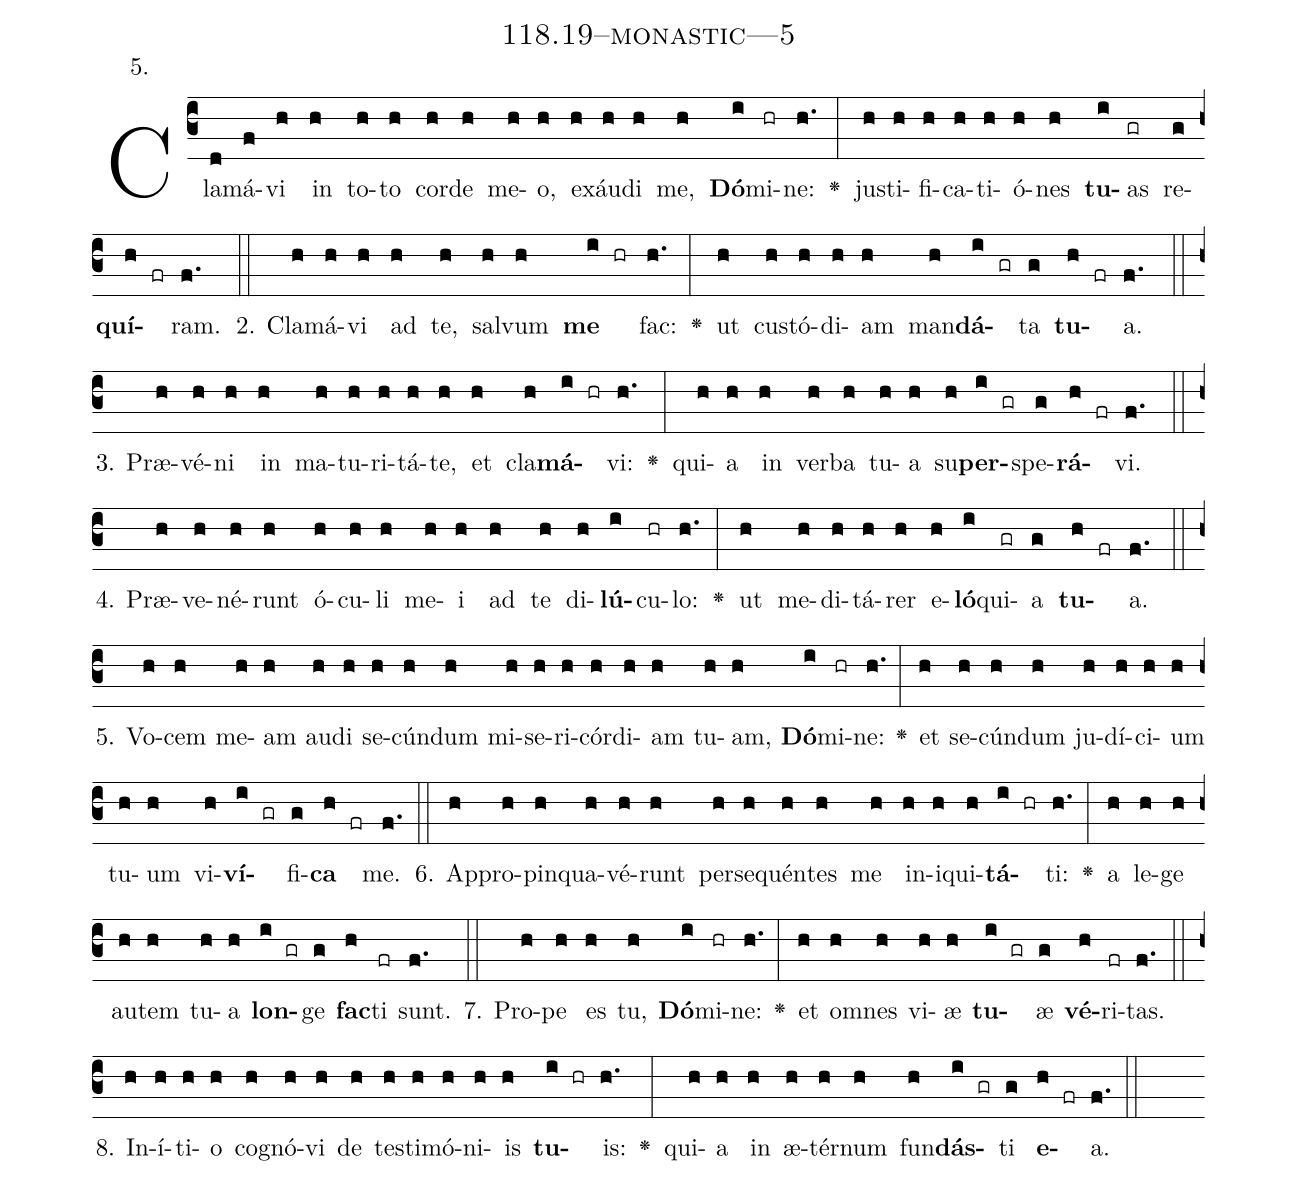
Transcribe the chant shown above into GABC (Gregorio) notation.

name: 118.19--monastic---5;
annotation: 5.;
%%
(c3)Cla(d)má(f)vi(h) in(h) to(h)to(h) cor(h)de(h) me(h)o,(h) ex(h)áu(h)di(h) me,(h) <b>Dó</b>(i)mi(hr)ne:(h.) <v>\greheightstar</v>(:) jus(h)ti(h)fi(h)ca(h)ti(h)ó(h)nes(h) <b>tu</b>(i)as(gr) re(g)<b>quí</b>(h fr)ram.(f.) (::)
2. Cla(h)má(h)vi(h) ad(h) te,(h) sal(h)vum(h) <b>me</b>(i hr) fac:(h.) <v>\greheightstar</v>(:) ut(h) cus(h)tó(h)di(h)am(h) man(h)<b>dá</b>(i gr)ta(g) <b>tu</b>(h fr)a.(f.) (::)
3. Præ(h)vé(h)ni(h) in(h) ma(h)tu(h)ri(h)tá(h)te,(h) et(h) cla(h)<b>má</b>(i hr)vi:(h.) <v>\greheightstar</v>(:) qui(h)a(h) in(h) ver(h)ba(h) tu(h)a(h) su(h)<b>per</b>(i gr)spe(g)<b>rá</b>(h fr)vi.(f.) (::)
4. Præ(h)ve(h)né(h)runt(h) ó(h)cu(h)li(h) me(h)i(h) ad(h) te(h) di(h)<b>lú</b>(i)cu(hr)lo:(h.) <v>\greheightstar</v>(:) ut(h) me(h)di(h)tá(h)rer(h) e(h)<b>ló</b>(i)qui(gr)a(g) <b>tu</b>(h fr)a.(f.) (::)
5. Vo(h)cem(h) me(h)am(h) au(h)di(h) se(h)cún(h)dum(h) mi(h)se(h)ri(h)cór(h)di(h)am(h) tu(h)am,(h) <b>Dó</b>(i)mi(hr)ne:(h.) <v>\greheightstar</v>(:) et(h) se(h)cún(h)dum(h) ju(h)dí(h)ci(h)um(h) tu(h)um(h) vi(h)<b>ví</b>(i gr)fi(g)<b>ca</b>(h fr) me.(f.) (::)
6. Ap(h)pro(h)pin(h)qua(h)vé(h)runt(h) per(h)se(h)quén(h)tes(h) me(h) in(h)i(h)qui(h)<b>tá</b>(i hr)ti:(h.) <v>\greheightstar</v>(:) a(h) le(h)ge(h) au(h)tem(h) tu(h)a(h) <b>lon</b>(i gr)ge(g) <b>fac</b>(h)ti(fr) sunt.(f.) (::)
7. Pro(h)pe(h) es(h) tu,(h) <b>Dó</b>(i)mi(hr)ne:(h.) <v>\greheightstar</v>(:) et(h) om(h)nes(h) vi(h)æ(h) <b>tu</b>(i gr)æ(g) <b>vé</b>(h)ri(fr)tas.(f.) (::)
8. In(h)í(h)ti(h)o(h) co(h)gnó(h)vi(h) de(h) tes(h)ti(h)mó(h)ni(h)is(h) <b>tu</b>(i hr)is:(h.) <v>\greheightstar</v>(:) qui(h)a(h) in(h) æ(h)tér(h)num(h) fun(h)<b>dás</b>(i gr)ti(g) <b>e</b>(h fr)a.(f.) (::)
